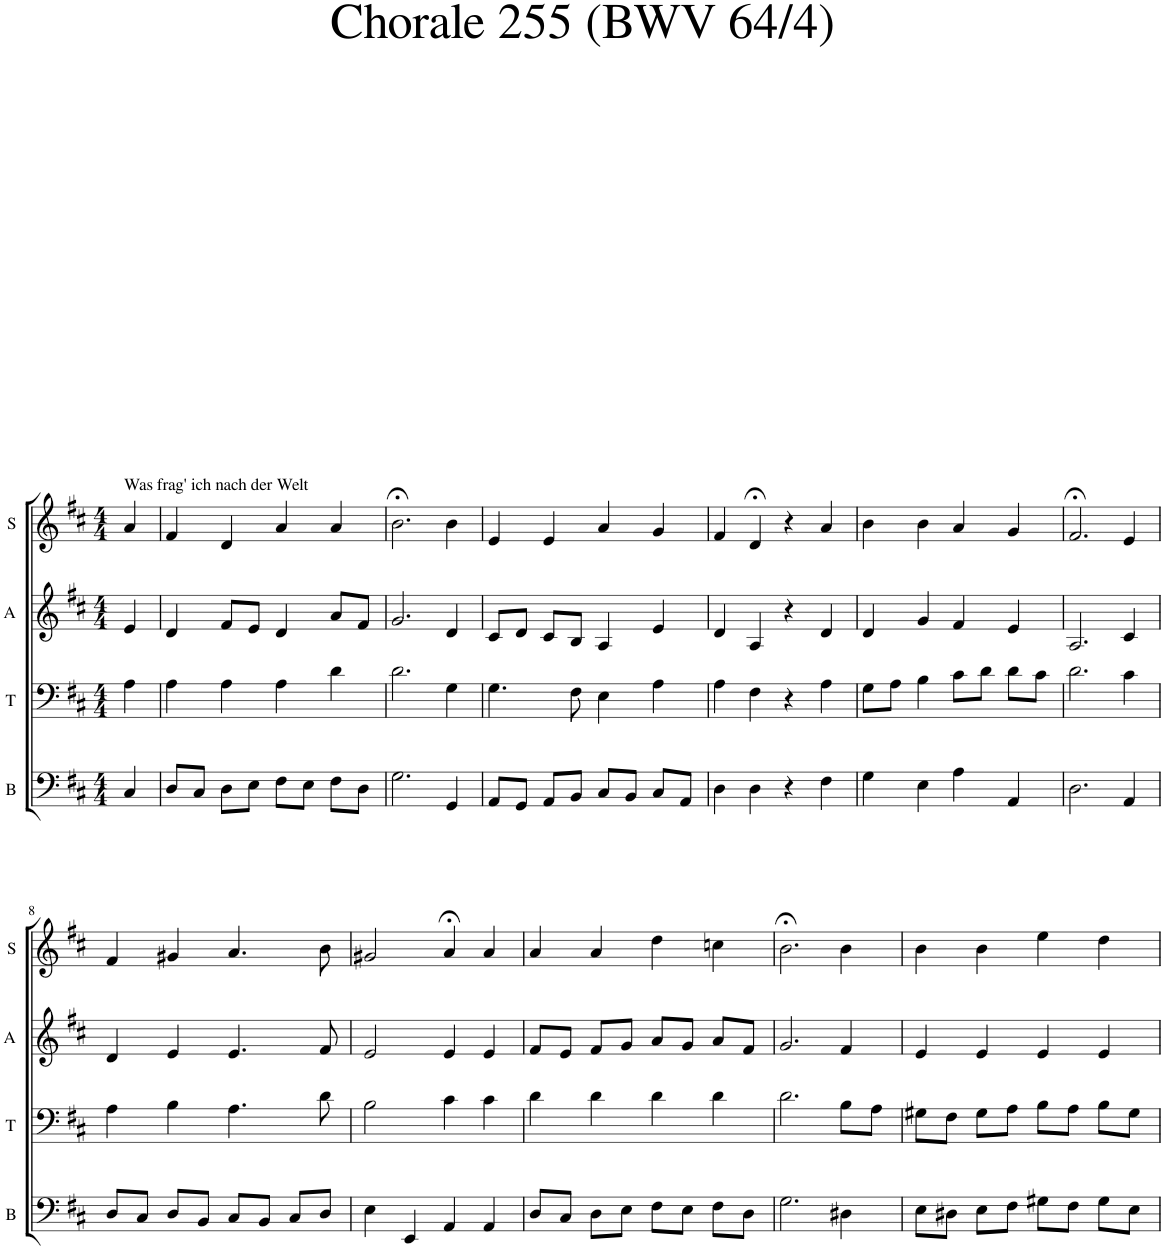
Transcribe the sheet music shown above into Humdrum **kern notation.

**kern	**kern	**kern	**kern
*part4	*part3	*part2	*part1
*staff4	*staff3	*staff2	*staff1
*I"B	*I"T	*I"A	*I"S
*I'B	*I'T	*I'A	*I'S
*clefF4	*clefF4	*clefG2	*clefG2
*k[f#c#]	*k[f#c#]	*k[f#c#]	*k[f#c#]
*M4/4	*M4/4	*M4/4	*M4/4
=1	=1	=1	=1
!	!	!	!LO:TX:a:t=Was frag' ich nach der Welt
4C#/	4A\	4e/	4a/
=2	=2	=2	=2
8D/L	4A\	4d/	4f#/
8C#/J	.	.	.
8D\L	4A\	8f#/L	4d/
8E\J	.	8e/J	.
8F#\L	4A\	4d/	4a/
8E\J	.	.	.
8F#\L	4d\	8a/L	4a/
8D\J	.	8f#/J	.
=3	=3	=3	=3
2.G\	2.d\	2.g/	2.b;<\
4GG/	4G\	4d/	4b\
=4	=4	=4	=4
8AA/L	4.G\	8c#/L	4e/
8GG/J	.	8d/J	.
8AA/L	.	8c#/L	4e/
8BB/J	8F#\	8B/J	.
8C#/L	4E\	4A/	4a/
8BB/J	.	.	.
8C#/L	4A\	4e/	4g/
8AA/J	.	.	.
=5	=5	=5	=5
4D\	4A\	4d/	4f#/
4D\	4F#\	4A/	4d;</
4r	4r	4r	4r
4F#\	4A\	4d/	4a/
=6	=6	=6	=6
4G\	8G\L	4d/	4b\
.	8A\J	.	.
4E\	4B\	4g/	4b\
4A\	8c#\L	4f#/	4a/
.	8d\J	.	.
4AA/	8d\L	4e/	4g/
.	8c#\J	.	.
=7	=7	=7	=7
2.D\	2.d\	2.A/	2.f#;</
4AA/	4c#\	4c#/	4e/
!!LO:LB:g=z
=8	=8	=8	=8
8D/L	4A\	4d/	4f#/
8C#/J	.	.	.
8D/L	4B\	4e/	4g#X/
8BB/J	.	.	.
8C#/L	4.A\	4.e/	4.a/
8BB/J	.	.	.
8C#/L	.	.	.
8D/J	8d\	8f#/	8b\
=9	=9	=9	=9
4E\	2B\	2e/	2g#X/
4EE/	.	.	.
4AA/	4c#\	4e/	4a;</
4AA/	4c#\	4e/	4a/
=10	=10	=10	=10
8D/L	4d\	8f#/L	4a/
8C#/J	.	8e/J	.
8D\L	4d\	8f#/L	4a/
8E\J	.	8g/J	.
8F#\L	4d\	8a/L	4dd\
8E\J	.	8g/J	.
8F#\L	4d\	8a/L	4ccn\
8D\J	.	8f#/J	.
=11	=11	=11	=11
2.G\	2.d\	2.g/	2.b;<\
4D#X\	8B\L	4f#/	4b\
.	8A\J	.	.
=12	=12	=12	=12
8E\L	8G#X\L	4e/	4b\
8D#X\J	8F#\J	.	.
8E\L	8G#\L	4e/	4b\
8F#\J	8A\J	.	.
8G#X\L	8B\L	4e/	4ee\
8F#\J	8A\J	.	.
8G#\L	8B\L	4e/	4dd\
8E\J	8G#\J	.	.
=	=	=	=
*-	*-	*-	*-
